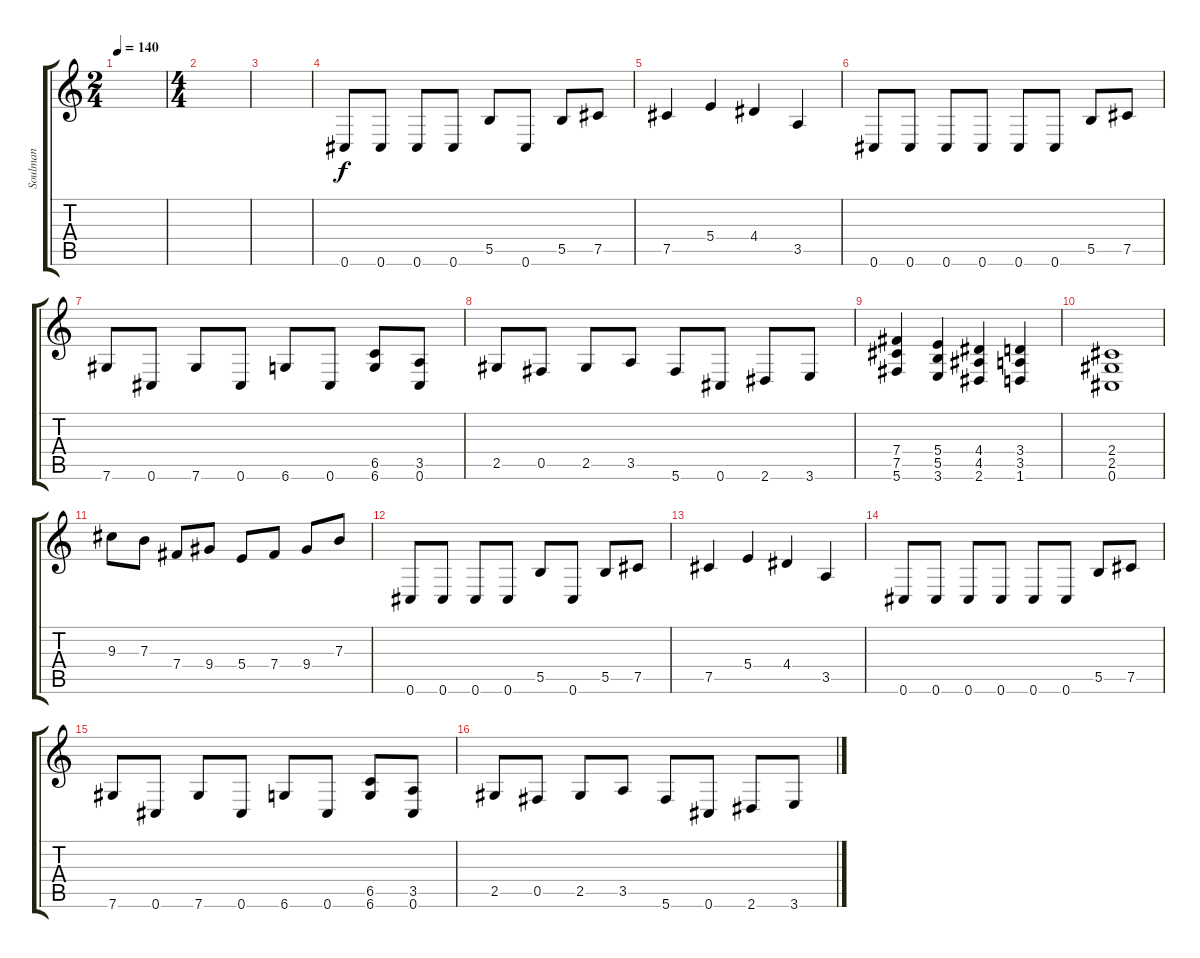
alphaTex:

\track ("Soulman" "Soulman") {instrument distortionguitar}
\staff {score tabs}
\tuning (Db4 Ab3 E3 B2 Gb2 Db2) {hide}
\ts (2 4)
\tempo 140
\clef g2
\ks c
|
\ts (4 4)
|
|
0.6.8 0.6.8 0.6.8 0.6.8 5.5.8 0.6.8 5.5.8 7.5.8 |
7.5.4 5.4.4 4.4.4 3.5.4 |
0.6.8 0.6.8 0.6.8 0.6.8 0.6.8 0.6.8 5.5.8 7.5.8 |
7.6.8 0.6.8 7.6.8 0.6.8 6.6.8 0.6.8 (6.5 6.6).8 (3.5 0.6).8 |
2.5.8 0.5.8 2.5.8 3.5.8 5.6.8 0.6.8 2.6.8 3.6.8 |
(7.4 7.5 5.6).4 (5.4 5.5 3.6).4 (4.4 4.5 2.6).4 (3.4 3.5 1.6).4 |
(2.4 2.5 0.6).1 |
9.3.8 7.3.8 7.4.8 9.4.8 5.4.8 7.4.8 9.4.8 7.3.8 |
0.6.8 0.6.8 0.6.8 0.6.8 5.5.8 0.6.8 5.5.8 7.5.8 |
7.5.4 5.4.4 4.4.4 3.5.4 |
0.6.8 0.6.8 0.6.8 0.6.8 0.6.8 0.6.8 5.5.8 7.5.8 |
7.6.8 0.6.8 7.6.8 0.6.8 6.6.8 0.6.8 (6.5 6.6).8 (3.5 0.6).8 |
2.5.8 0.5.8 2.5.8 3.5.8 5.6.8 0.6.8 2.6.8 3.6.8
